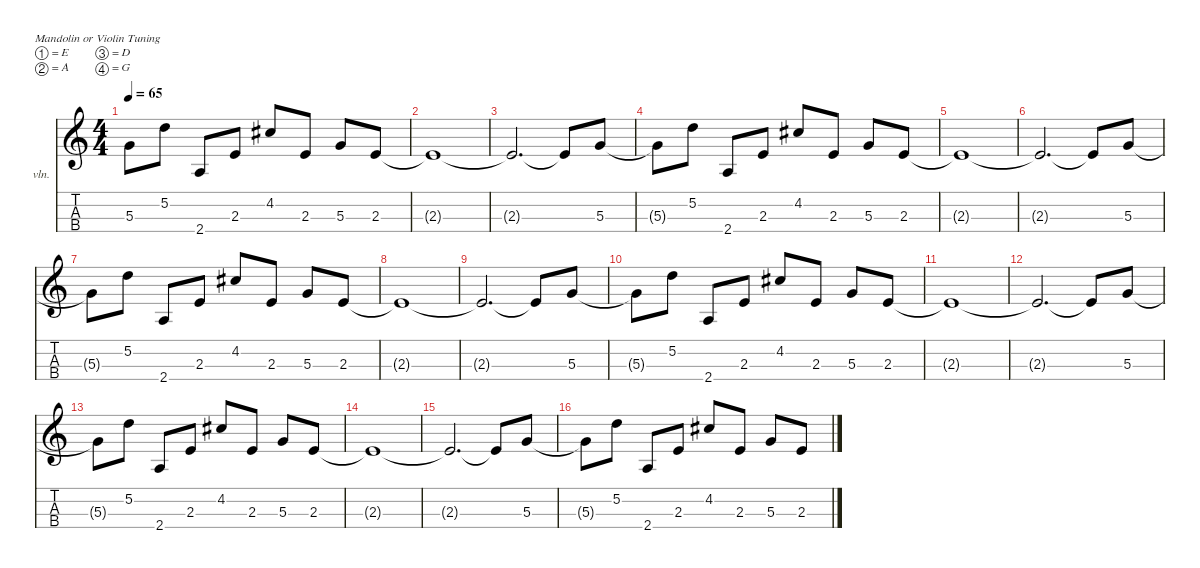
\hideDynamics
\bracketExtendMode nobrackets
\firstSystemTrackNameOrientation horizontal
\otherSystemsTrackNameOrientation horizontal
\track ("Violin" "vln.") {instrument violin}
\staff {score tabs}
\tuning (E5 A4 D4 G3)
\ts (4 4)
\tempo 65
\clef g2
\ks aminor
5.3{t}.8{dy ff beam Down} 5.2.8{beam Down} 2.4.8{beam Up} 2.3.8{beam Up} 4.2{acc #}.8{beam Up} 2.3.8{beam Up} 5.3.8{beam Up} 2.3.8{beam Up} |
2.3{t}.1{beam Up} |
2.3{t}.2{d beam Up} 2.3{t}.8{beam Up} 5.3.8{beam Up} |
5.3{t}.8{beam Down} 5.2.8{beam Down} 2.4.8{beam Up} 2.3.8{beam Up} 4.2{acc #}.8{beam Up} 2.3.8{beam Up} 5.3.8{beam Up} 2.3.8{beam Up} |
2.3{t}.1{beam Up} |
2.3{t}.2{d beam Up} 2.3{t}.8{beam Up} 5.3.8{beam Up} |
5.3{t}.8{beam Down} 5.2.8{beam Down} 2.4.8{beam Up} 2.3.8{beam Up} 4.2{acc #}.8{beam Up} 2.3.8{beam Up} 5.3.8{beam Up} 2.3.8{beam Up} |
2.3{t}.1{beam Up} |
2.3{t}.2{d beam Up} 2.3{t}.8{beam Up} 5.3.8{beam Up} |
5.3{t}.8{beam Down} 5.2.8{beam Down} 2.4.8{beam Up} 2.3.8{beam Up} 4.2{acc #}.8{beam Up} 2.3.8{beam Up} 5.3.8{beam Up} 2.3.8{beam Up} |
2.3{t}.1{beam Up} |
2.3{t}.2{d beam Up} 2.3{t}.8{beam Up} 5.3.8{beam Up} |
5.3{t}.8{beam Down} 5.2.8{beam Down} 2.4.8{beam Up} 2.3.8{beam Up} 4.2{acc #}.8{beam Up} 2.3.8{beam Up} 5.3.8{beam Up} 2.3.8{beam Up} |
2.3{t}.1{beam Up} |
2.3{t}.2{d beam Up} 2.3{t}.8{beam Up} 5.3.8{beam Up} |
5.3{t}.8{beam Down} 5.2.8{beam Down} 2.4.8{beam Up} 2.3.8{beam Up} 4.2{acc #}.8{beam Up} 2.3.8{beam Up} 5.3.8{beam Up} 2.3.8{beam Up}
